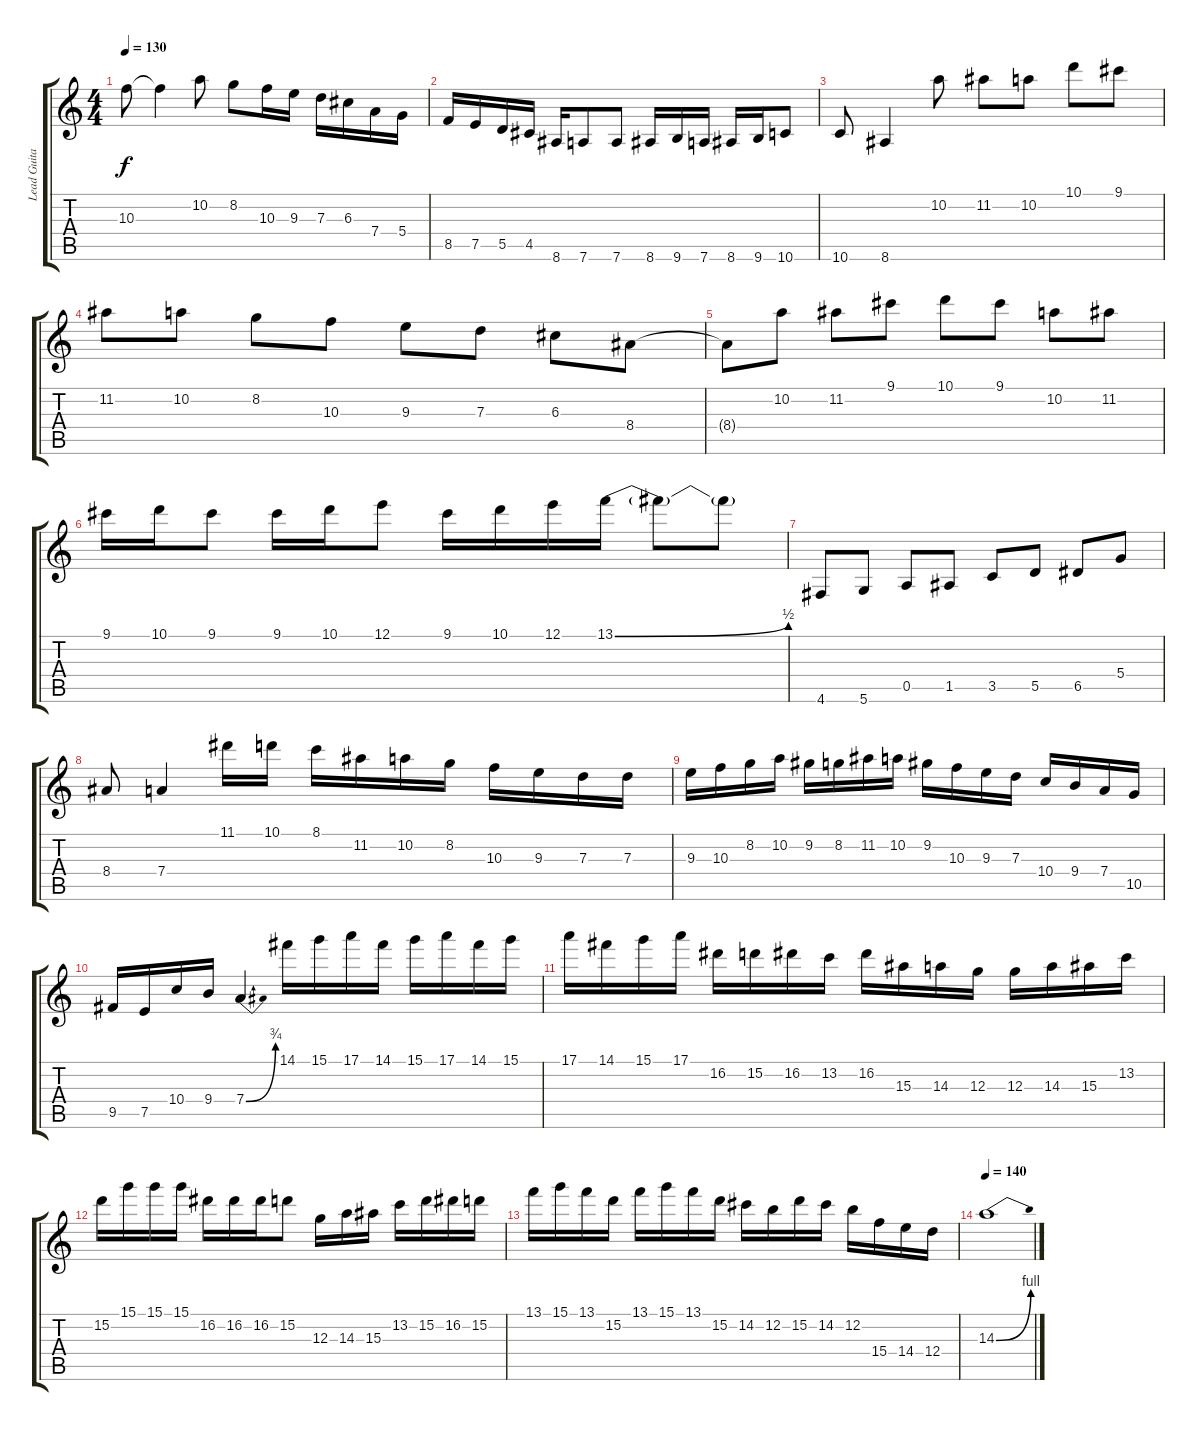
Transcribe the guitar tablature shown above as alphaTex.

\track ("Lead Guitar" "Lead Guita") {instrument distortionguitar}
\staff {score tabs}
\tuning (E4 B3 G3 D3 A2 D2) {hide}
\ts (4 4)
\tempo 130
\clef g2
\ks c
10.3.8{dy f} 10.3{t}.4 10.2.8 8.2.8 10.3.16 9.3.16 7.3.16 6.3.16 7.4.16 5.4.16 |
8.5.16 7.5.16 5.5.16 4.5.16 8.6.16 7.6.8 7.6.8 8.6.16 9.6.16 7.6.16 8.6.16 9.6.16 10.6.8 |
10.6.8 8.6.4 10.2.8 11.2.8 10.2.8 10.1.8 9.1.8 |
11.2.8 10.2.8 8.2.8 10.3.8 9.3.8 7.3.8 6.3.8 8.4.8 |
8.4{t}.8 10.2.8 11.2.8 9.1.8 10.1.8 9.1.8 10.2.8 11.2.8 |
9.1.16 10.1.16 9.1.8 9.1.16 10.1.16 12.1.8 9.1.16 10.1.16 12.1.16 13.1{be (bend 0 0 60 2)}.16 13.1{t}.8 13.1{t}.8 |
4.6.8 5.6.8 0.5.8 1.5.8 3.5.8 5.5.8 6.5.8 5.4.8 |
8.4.8 7.4.4 11.1.16 10.1.16 8.1.16 11.2.16 10.2.16 8.2.16 10.3.16 9.3.16 7.3.16 7.3.16 |
9.3.16 10.3.16 8.2.16 10.2.16 9.2.16 8.2.16 11.2.16 10.2.16 9.2.16 10.3.16 9.3.16 7.3.16 10.4.16 9.4.16 7.4.16 10.5.16 |
9.5.16 7.5.16 10.4.16 9.4.16 7.4{be (bend 0 0 60 3)}.4 14.1.16 15.1.16 17.1.16 14.1.16 15.1.16 17.1.16 14.1.16 15.1.16 |
17.1.16 14.1.16 15.1.16 17.1.16 16.2.16 15.2.16 16.2.16 13.2.16 16.2.16 15.3.16 14.3.16 12.3.16 12.3.16 14.3.16 15.3.16 13.2.16 |
15.2.16 15.1.16 15.1.16 15.1.16 16.2.16 16.2.16 16.2.16 15.2.8 12.3.16 14.3.16 15.3.16 13.2.16 15.2.16 16.2.16 15.2.16 |
13.1.16 15.1.16 13.1.16 15.2.16 13.1.16 15.1.16 13.1.16 15.2.16 14.2.16 12.2.16 15.2.16 14.2.16 12.2.16 15.4.16 14.4.16 12.4.16 |
\tempo 140
14.3{be (bend 0 0 60 4)}.1
